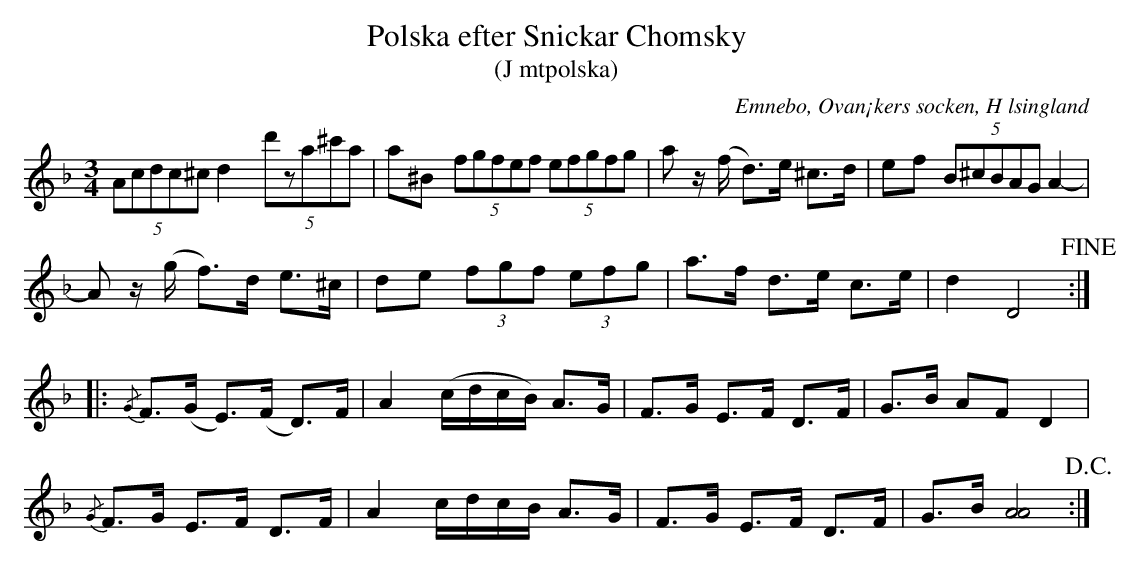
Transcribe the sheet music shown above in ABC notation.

X:1
T: Polska efter Snickar Chomsky
T: (J mtpolska)
O: Emnebo, Ovan¡kers socken, H lsingland
M: 3/4
L: 1/16
K: Dm
(5:2A2c2d2c2^c2 d4 (5:2d'2z2a2^c'2a2 |a2^B2 (5:2f2g2f2e2f2 (5:2e2f2g2f2g2 | a2 z(f d2)>e2 ^c2>d2 | e2f2 (5:2B2^c2B2A2G2 A4- |
A2 z(g f2)>d2     e2>^c2 | d2e2 (3f2g2f2 (3e2f2g2 | a2>f2 d2>e2 c2>e2 | d4   D8 !fine! ::
{/G}F2>(G2 E2>)(F2 D2>)F2 | A4 (cdcB) A2>G2 | F2>G2 E2>F2 D2>F2 | G2>B2 A2F2  D4      |
{/G}F2>G2  E2>F2   D2>F2  | A4  cdcB  A2>G2 | F2>G2 E2>F2 D2>F2 | G2>B2 [AA]8 !D.C.! :|
